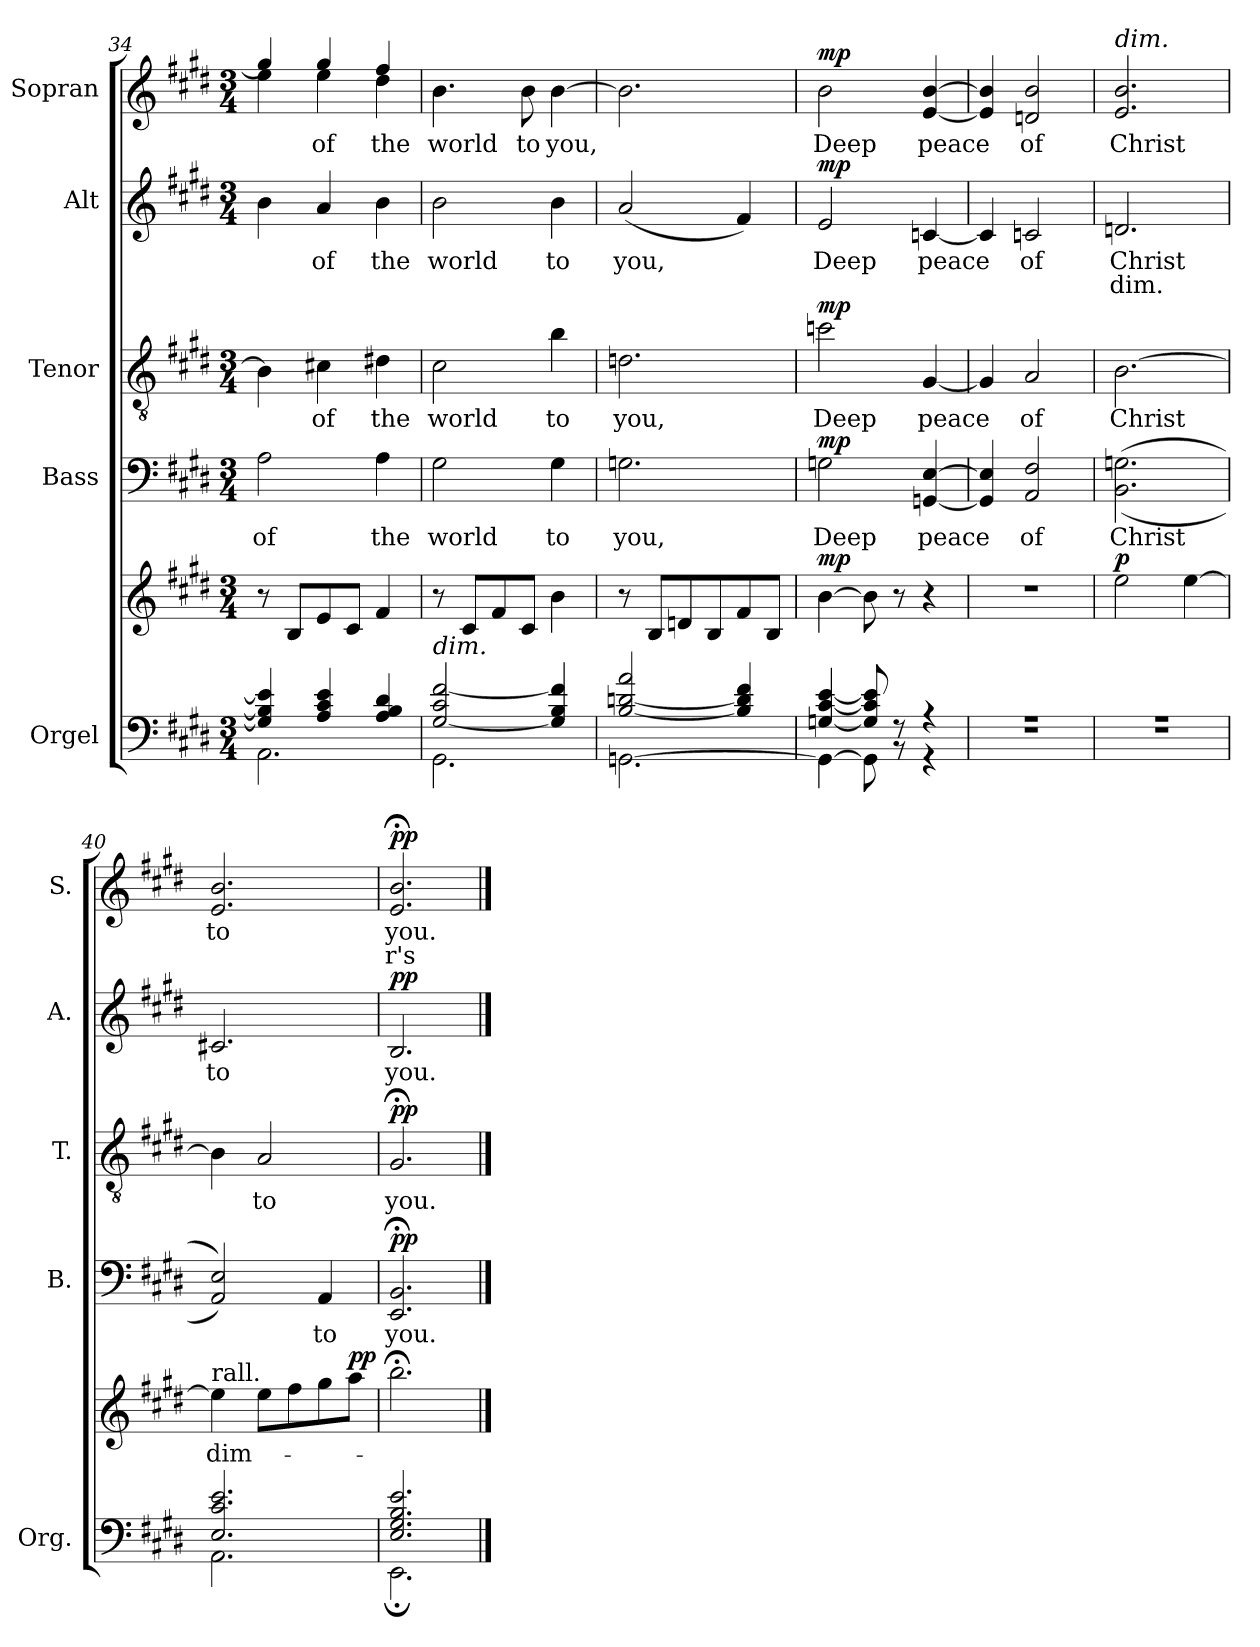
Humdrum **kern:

**kern	**kern	**text	**dynam	**kern	**text	**dynam	**kern	**text	**dynam	**kern	**text	**text	**dynam	**kern	**text	**text	**dynam
*part5	*part5	*part5	*part5	*part4	*part4	*part4	*part3	*part3	*part3	*part2	*part2	*part2	*part2	*part1	*part1	*part1	*part1
*staff6	*staff5	*staff5	*staff5/6	*staff4	*staff4	*staff4	*staff3	*staff3	*staff3	*staff2	*staff2	*staff2	*staff2	*staff1	*staff1	*staff1	*staff1
*I"Orgel	*	*	*	*I"Bass	*	*	*I"Tenor	*	*	*I"Alt	*	*	*	*I"Sopran	*	*	*
*I'Org.	*	*	*	*I'B.	*	*	*I'T.	*	*	*I'A.	*	*	*	*I'S.	*	*	*
*clefF4	*clefG2	*	*	*clefF4	*	*	*clefGv2	*	*	*clefG2	*	*	*	*clefG2	*	*	*
*k[f#c#g#d#]	*k[f#c#g#d#]	*	*	*k[f#c#g#d#]	*	*	*k[f#c#g#d#]	*	*	*k[f#c#g#d#]	*	*	*	*k[f#c#g#d#]	*	*	*
*M3/4	*M3/4	*	*	*M3/4	*	*	*M3/4	*	*	*M3/4	*	*	*	*M3/4	*	*	*
=34	=34	=34	=34	=34	=34	=34	=34	=34	=34	=34	=34	=34	=34	=34	=34	=34	=34
*^	*	*	*	*	*	*	*	*	*	*	*	*	*	*^	*	*	*
2.AA\	4G#/] 4B/] 4e/]	8r	.	.	2A\	of	.	4B\]	.	.	4b\	.	.	.	4gg#/]	4ee\	.	.	.
.	.	8B/L	.	.	.	.	.	.	.	.	.	.	.	.	.	.	.	.	.
.	4A/ 4c#/ 4e/	8e/	.	.	.	.	.	4c#X\	of	.	4a/	of	.	.	4gg#/	4ee\	of	.	.
.	.	8c#/J	.	.	.	.	.	.	.	.	.	.	.	.	.	.	.	.	.
.	4A/ 4B/ 4d#/	4f#/	.	.	4A\	the	.	4d#X\	the	.	4b\	the	.	.	4ff#/	4dd#\	the	.	.
=35	=35	=35	=35	=35	=35	=35	=35	=35	=35	=35	=35	=35	=35	=35	=35	=35	=35	=35	=35
!LO:TX:a:i:t=dim.	!	!	!	!	!	!	!	!	!	!	!	!	!	!	!	!	!	!	!
*	*	*	*	*	*	*	*	*	*	*	*	*	*	*	*v	*v	*	*	*
2.GG#\	[2G#/ 2c#/ [2f#/	8r	.	.	2G#\	world	.	2c#\	world	.	2b\	world	.	.	4.b\	world	.	.
.	.	8c#/L	.	.	.	.	.	.	.	.	.	.	.	.	.	.	.	.
.	.	8f#/	.	.	.	.	.	.	.	.	.	.	.	.	.	.	.	.
.	.	8c#/J	.	.	.	.	.	.	.	.	.	.	.	.	8b\	to	.	.
.	4G#/] 4B/ 4f#/]	4b\	.	.	4G#\	to	.	4b\	to	.	4b\	to	.	.	[4b\	you,	.	.
=36	=36	=36	=36	=36	=36	=36	=36	=36	=36	=36	=36	=36	=36	=36	=36	=36	=36	=36
[2.GGn\	[2B/ [2dn/ 2a/	8r	.	.	2.Gn\	you,	.	2.dn\	you,	.	(2a/	you,	.	.	2.b\]	.	.	.
.	.	8B/L	.	.	.	.	.	.	.	.	.	.	.	.	.	.	.	.
.	.	8dn/	.	.	.	.	.	.	.	.	.	.	.	.	.	.	.	.
.	.	8B/	.	.	.	.	.	.	.	.	.	.	.	.	.	.	.	.
.	4B/] 4d/] 4f#/	8f#/	.	.	.	.	.	.	.	.	4f#/)	.	.	.	.	.	.	.
.	.	8B/J	.	.	.	.	.	.	.	.	.	.	.	.	.	.	.	.
!!LO:LB:g=z
=37	=37	=37	=37	=37	=37	=37	=37	=37	=37	=37	=37	=37	=37	=37	=37	=37	=37	=37
!	!	!	!	!LO:DY:b	!	!	!LO:DY:a	!	!	!LO:DY:a	!	!	!	!LO:DY:a	!	!	!	!LO:DY:a
4GG\_	[4Gn/ [4c#/ [4e/	[4b\	.	mp	2Gn\	Deep	mp	2ccn\	Deep	mp	2e/	Deep	.	mp	2b\	Deep	.	mp
8GG\]	8G/] 8c#/] 8e/]	8b\]	.	.	.	.	.	.	.	.	.	.	.	.	.	.	.	.
8r	8r	8r	.	.	.	.	.	.	.	.	.	.	.	.	.	.	.	.
4r	4r	4r	.	.	[4GGn/ [4E/	peace	.	[4G#/	peace	.	[4cn/	peace	.	.	[4e/ [4b/	peace	.	.
=38	=38	=38	=38	=38	=38	=38	=38	=38	=38	=38	=38	=38	=38	=38	=38	=38	=38	=38
2.r	2.rF	2.rdd	.	.	4GG/] 4E/]	.	.	4G#/]	.	.	4c/]	.	.	.	4e/] 4b/]	.	.	.
.	.	.	.	.	2AA/ 2F#/	of	.	2A/	of	.	2cn/	of	.	.	2dn/ 2b/	of	.	.
=39	=39	=39	=39	=39	=39	=39	=39	=39	=39	=39	=39	=39	=39	=39	=39	=39	=39	=39
!	!	!	!	!	!	!	!	!	!	!	!	!	!	!	!LO:TX:a:i:t=dim.	!	!	!
!	!	!	!	!LO:DY:b	!	!	!	!	!	!	!	!	!	!	!	!	!	!
2.r	2.rF	2ee\	.	p	((2.BB\ 2.Gn\	Christ	.	[2.B\	Christ	.	2.dn/	Christ	dim.	.	2.e/ 2.b/	Christ	.	.
.	.	[4ee\	.	.	.	.	.	.	.	.	.	.	.	.	.	.	.	.
=40	=40	=40	=40	=40	=40	=40	=40	=40	=40	=40	=40	=40	=40	=40	=40	=40	=40	=40
!	!	!LO:TX:a:t=rall.	!	!	!	!	!	!	!	!	!	!	!	!	!	!	!	!
2.AA\	2.E/ 2.c#/ 2.e/	4ee\]	dim-	.	2AA/ 2E/))	.	.	4B\]	.	.	2.c#X/	to	.	.	2.e/ 2.b/	to	.	.
.	.	8ee\L	.	.	.	.	.	2A/	to	.	.	.	.	.	.	.	.	.
.	.	8ff#\	.	.	.	.	.	.	.	.	.	.	.	.	.	.	.	.
.	.	8gg#\	.	.	4AA/	to	.	.	.	.	.	.	.	.	.	.	.	.
!	!	!	!	!LO:DY:b	!	!	!	!	!	!	!	!	!	!	!	!	!	!
.	.	8aa\J	.	pp	.	.	.	.	.	.	.	.	.	.	.	.	.	.
=41	=41	=41	=41	=41	=41	=41	=41	=41	=41	=41	=41	=41	=41	=41	=41	=41	=41	=41
!	!	!	!	!	!	!	!LO:DY:a	!	!	!LO:DY:a	!	!	!	!LO:DY:a	!	!	!	!LO:DY:a
2.EE\	2.E/;< 2.G#/;< 2.B/;< 2.e/;<	2.bb;<\	.	.	2.EE/;< 2.BB/;<	you.	pp	2.G#;</	you.	pp	2.B/	you.	.	pp	2.e/;< 2.b/;<	you.	r's	pp
*v	*v	*	*	*	*	*	*	*	*	*	*	*	*	*	*	*	*	*
==	==	==	==	==	==	==	==	==	==	==	==	==	==	==	==	==	==
*-	*-	*-	*-	*-	*-	*-	*-	*-	*-	*-	*-	*-	*-	*-	*-	*-	*-
